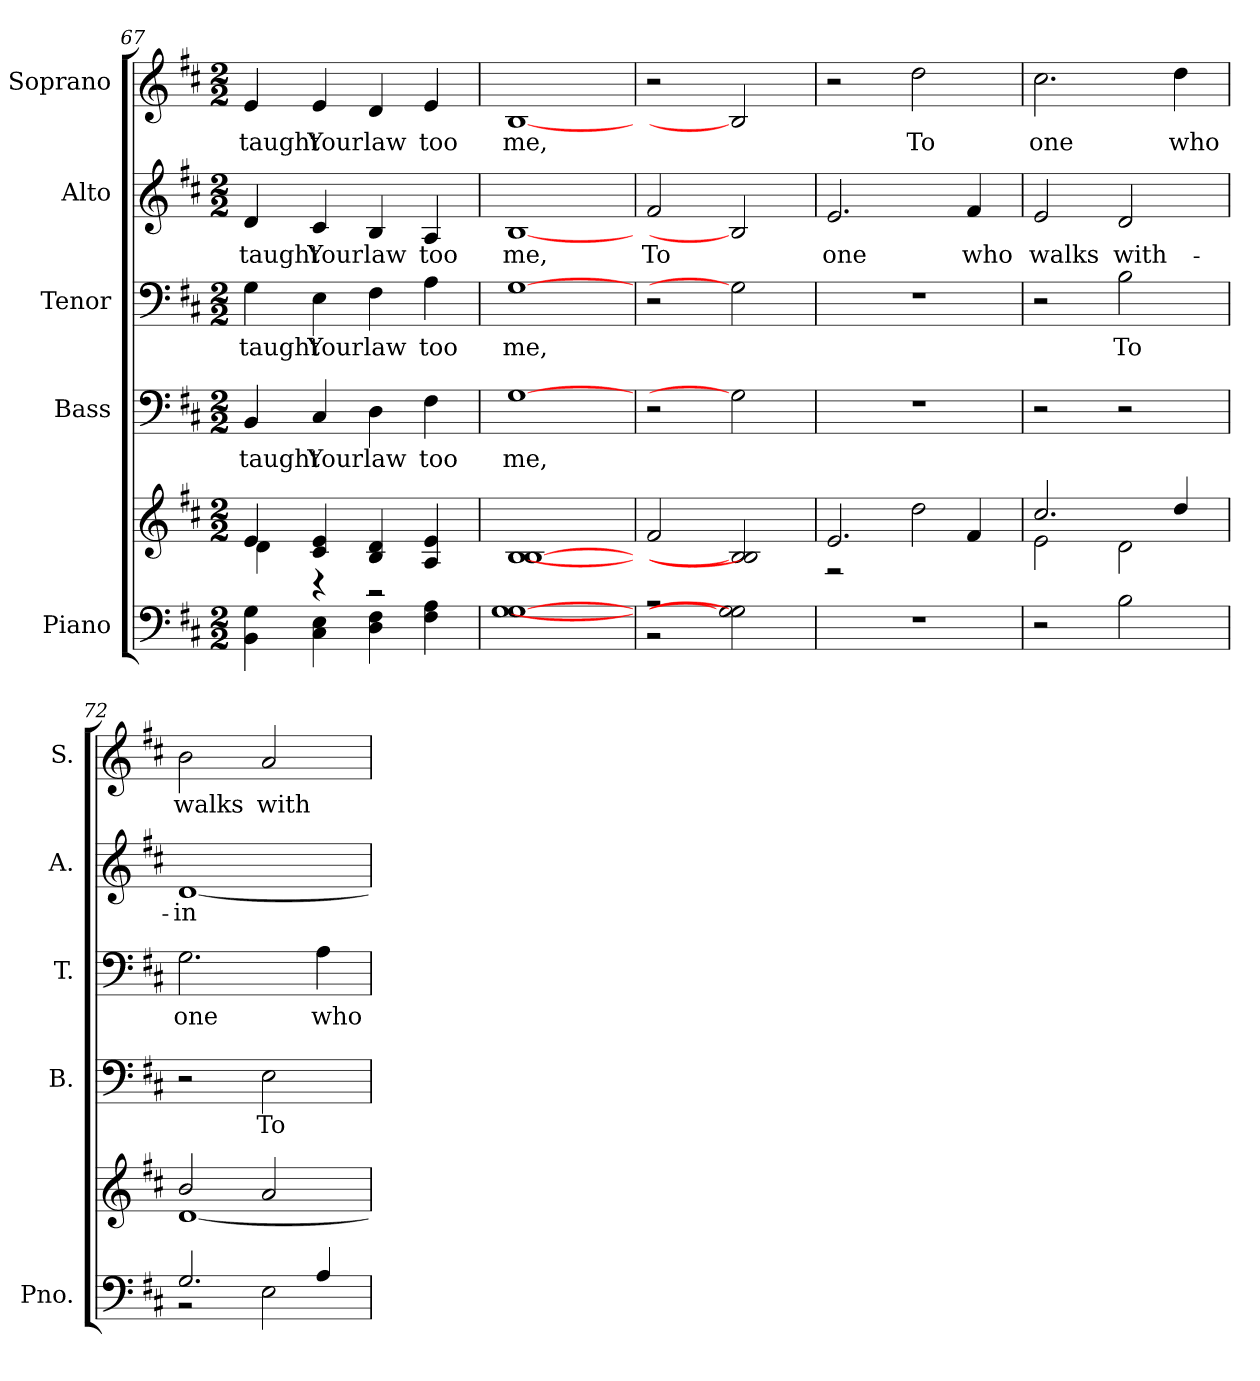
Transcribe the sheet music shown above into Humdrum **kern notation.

**kern	**kern	**kern	**text	**kern	**text	**kern	**text	**kern	**text
*part5	*part5	*part4	*part4	*part3	*part3	*part2	*part2	*part1	*part1
*staff6	*staff5	*staff4	*staff4	*staff3	*staff3	*staff2	*staff2	*staff1	*staff1
*I"Piano	*	*I"Bass	*	*I"Tenor	*	*I"Alto	*	*I"Soprano	*
*I'Pno.	*	*I'B.	*	*I'T.	*	*I'A.	*	*I'S.	*
*clefF4	*clefG2	*clefF4	*	*clefF4	*	*clefG2	*	*clefG2	*
*k[f#c#]	*k[f#c#]	*k[f#c#]	*	*k[f#c#]	*	*k[f#c#]	*	*k[f#c#]	*
*D:	*D:	*D:	*	*D:	*	*D:	*	*D:	*
*M2/2	*M2/2	*M2/2	*	*M2/2	*	*M2/2	*	*M2/2	*
=67	=67	=67	=67	=67	=67	=67	=67	=67	=67
*	*^	*	*	*	*	*	*	*	*
!	!	!	!	!LO:LY:b:color=#000000	!	!	!	!	!	!
!	!	!	!	!	!	!LO:LY:b:color=#000000	!	!	!	!
!	!	!	!	!	!	!	!	!LO:LY:b:color=#000000	!	!
!	!	!	!	!	!	!	!	!	!	!LO:LY:b:color=#000000
4BBi\ 4Gi	4ei/	4di\	4BBi/	taught	4Gi\	taught	4di/	taught	4ei/	taught
!	!	!	!	!LO:LY:b:color=#000000	!	!	!	!	!	!
!	!	!	!	!	!	!LO:LY:b:color=#000000	!	!	!	!
!	!	!	!	!	!	!	!	!LO:LY:b:color=#000000	!	!
!	!	!	!	!	!	!	!	!	!	!LO:LY:b:color=#000000
4C#i\ 4Ei	4c#i/ 4ei	4r	4C#i/	Your	4Ei\	Your	4c#i/	Your	4ei/	Your
!	!	!	!	!LO:LY:b:color=#000000	!	!	!	!	!	!
!	!	!	!	!	!	!LO:LY:b:color=#000000	!	!	!	!
!	!	!	!	!	!	!	!	!LO:LY:b:color=#000000	!	!
!	!	!	!	!	!	!	!	!	!	!LO:LY:b:color=#000000
4Di\ 4F#i	4Bi/ 4di	2r	4Di\	law	4F#i\	law	4Bi/	law	4di/	law
!	!	!	!	!LO:LY:b:color=#000000	!	!	!	!	!	!
!	!	!	!	!	!	!LO:LY:b:color=#000000	!	!	!	!
!	!	!	!	!	!	!	!	!LO:LY:b:color=#000000	!	!
!	!	!	!	!	!	!	!	!	!	!LO:LY:b:color=#000000
4F#i\ 4Ai	4Ai/ 4ei	.	4F#i\	too	4Ai\	too	4Ai/	too	4ei/	too
*	*v	*v	*	*	*	*	*	*	*	*
=68	=68	=68	=68	=68	=68	=68	=68	=68	=68
!	!	!	!LO:LY:b:color=#000000	!	!	!	!	!	!
!	!	!	!	!	!LO:LY:b:color=#000000	!	!	!	!
!	!	!	!	!	!	!	!LO:LY:b:color=#000000	!	!
!	!	!	!	!	!	!	!	!	!LO:LY:b:color=#000000
[1Gi [1Gi	[1Bi [1Bi	[1Gi	me,	[1Gi	me,	[1Bi	me,	[1Bi	me,
=69	=69	=69	=69	=69	=69	=69	=69	=69	=69
*^	*	*	*	*	*	*	*	*	*
!	!	!	!	!	!	!	!	!LO:LY:b:color=#000000	!	!
2r	2r	2f#i/	2r	.	2r	.	2f#i/	To	2r	.
2Gi] 2Gi]	2ryy	2Bi] 2Bi]	2Gi]	.	2Gi]	.	2Bi]	.	2Bi]	.
*v	*v	*	*	*	*	*	*	*	*	*
=70	=70	=70	=70	=70	=70	=70	=70	=70	=70
*	*^	*	*	*	*	*	*	*	*
*^	*	*	*	*	*	*	*	*	*	*
!	!	!	!	!	!	!	!	!	!LO:LY:b:color=#000000	!	!
*v	*v	*	*	*	*	*	*	*	*	*	*
1r	2.ei/	2r	1r	.	1r	.	2.ei/	one	2r	.
!	!	!	!	!	!	!	!	!	!	!LO:LY:b:color=#000000
.	.	2ddi\	.	.	.	.	.	.	2ddi\	To
!	!	!	!	!	!	!	!	!LO:LY:b:color=#000000	!	!
.	4f#i/	.	.	.	.	.	4f#i/	who	.	.
!!LO:PB:g=z
=71	=71	=71	=71	=71	=71	=71	=71	=71	=71	=71
!	!	!	!	!	!	!	!	!LO:LY:b:color=#000000	!	!
!	!	!	!	!	!	!	!	!	!	!LO:LY:b:color=#000000
2r	2.cc#i/	2ei\	2r	.	2r	.	2ei/	walks	2.cc#i\	one
!	!	!	!	!	!	!LO:LY:b:color=#000000	!	!	!	!
!	!	!	!	!	!	!	!	!LO:LY:b:color=#000000	!	!
2Bi\	.	2di\	2r	.	2Bi\	To	2di/	with-	.	.
!	!	!	!	!	!	!	!	!	!	!LO:LY:b:color=#000000
.	4ddi/	.	.	.	.	.	.	.	4ddi\	who
=72	=72	=72	=72	=72	=72	=72	=72	=72	=72	=72
*^	*	*	*	*	*	*	*	*	*	*
!	!	!	!	!	!	!	!LO:LY:b:color=#000000	!	!	!	!
!	!	!	!	!	!	!	!	!	!LO:LY:b:color=#000000	!	!
!	!	!	!	!	!	!	!	!	!	!	!LO:LY:b:color=#000000
2.Gi/	2r	2bi/	[<1di	2r	.	2.Gi\	one	[<1di	-in	2bi\	walks
!	!	!	!	!	!LO:LY:b:color=#000000	!	!	!	!	!	!
!	!	!	!	!	!	!	!	!	!	!	!LO:LY:b:color=#000000
.	2Ei\	2ai/	.	2Ei\	To	.	.	.	.	2ai/	with-
!	!	!	!	!	!	!	!LO:LY:b:color=#000000	!	!	!	!
4Ai/	.	.	.	.	.	4Ai\	who	.	.	.	.
*v	*v	*	*	*	*	*	*	*	*	*	*
*	*v	*v	*	*	*	*	*	*	*	*
=	=	=	=	=	=	=	=	=	=
*-	*-	*-	*-	*-	*-	*-	*-	*-	*-
